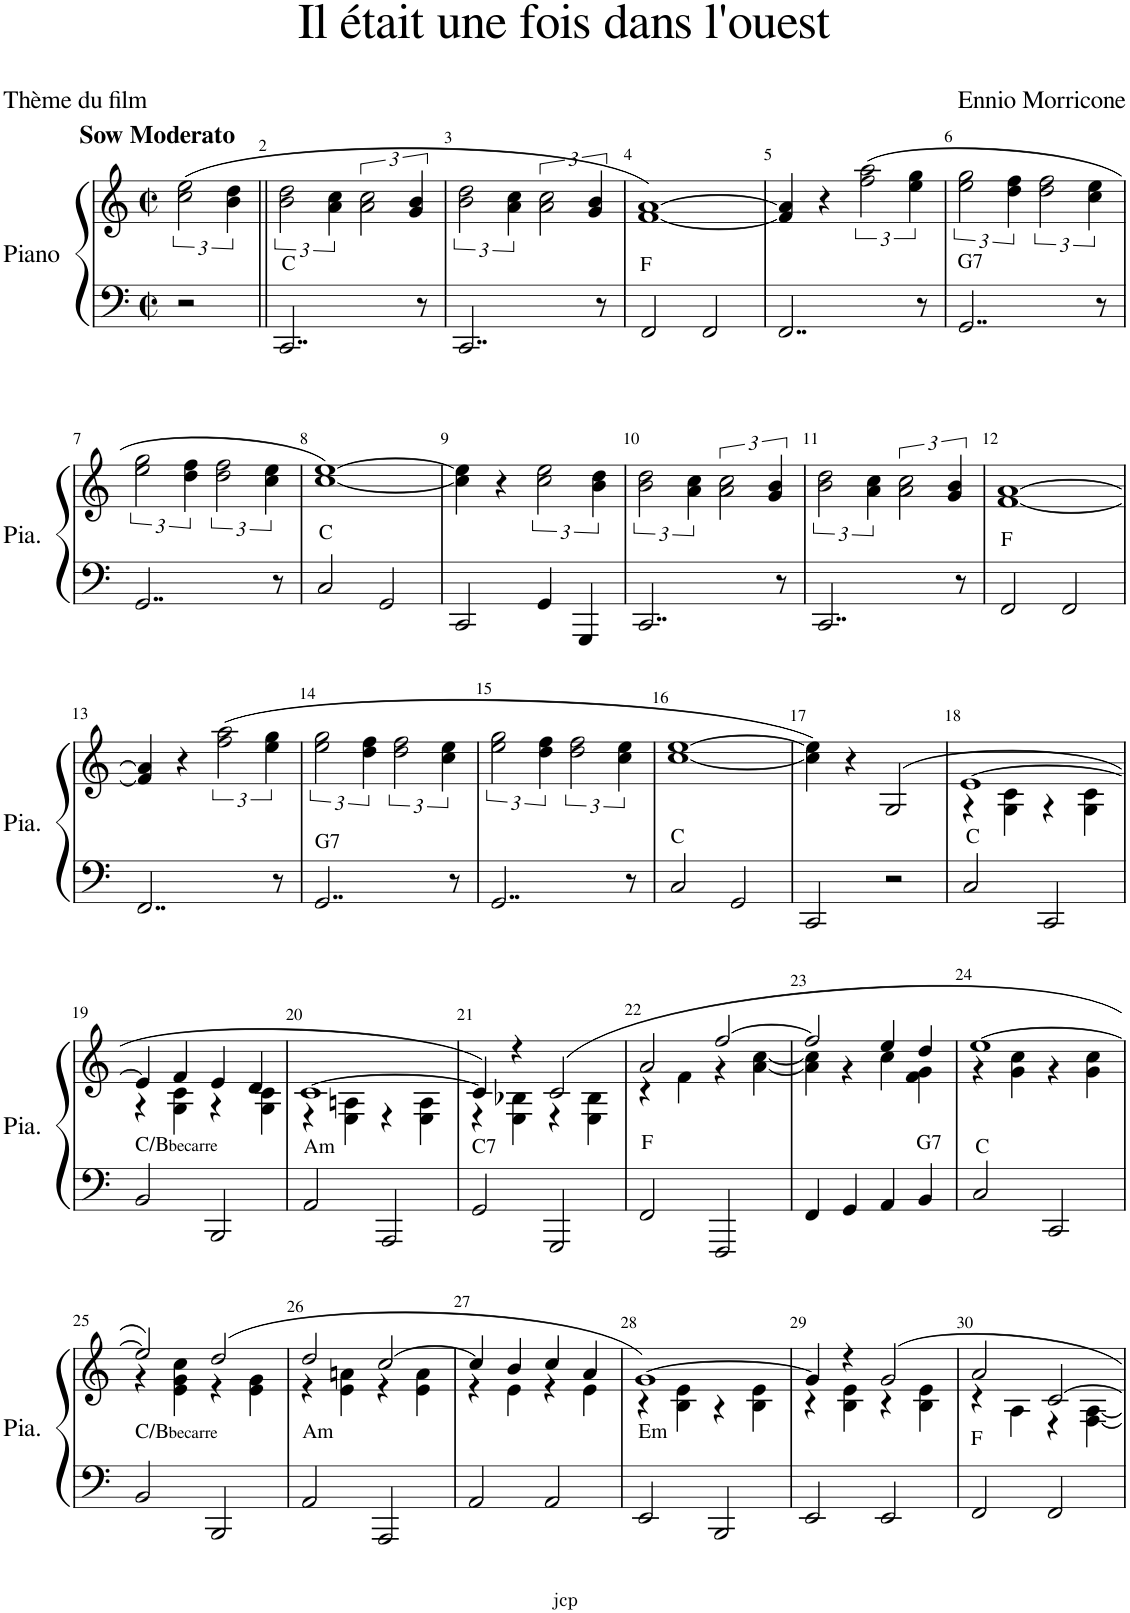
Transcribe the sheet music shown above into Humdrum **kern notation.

**kern	**kern
*part1	*part1
*staff2	*staff1
*I"Piano	*
*I'Pia.	*
*clefF4	*clefG2
*k[]	*k[]
*M2/2	*M2/2
*met(c|)	*met(c|)
=1	=1
!	!LO:TX:a:B:t=Moderato
!	!LO:TX:a:B:t=Sow
2r	(3cc\ 3ee\
.	6b\ 6dd\
=2||	=2||
!LO:TX:a:t=C	!
2..CC/	3b\ 3dd\
.	6a\ 6cc\
.	3a\ 3cc\
.	6g/ 6b/
8r	.
=3	=3
2..CC/	3b\ 3dd\
.	6a\ 6cc\
.	3a\ 3cc\
.	6g/ 6b/
8r	.
=4	=4
!LO:TX:a:t=F	!
2FF/	[1f [1a)
2FF/	.
=5	=5
2..FF/	4f/] 4a/]
.	4r
.	(3ff\ 3aa\
.	6ee\ 6gg\
8r	.
=6	=6
!LO:TX:a:t=G7	!
2..GG/	3ee\ 3gg\
.	6dd\ 6ff\
.	3dd\ 3ff\
.	6cc\ 6ee\
8r	.
!!LO:LB:g=z
=7	=7
2..GG/	3ee\ 3gg\
.	6dd\ 6ff\
.	3dd\ 3ff\
.	6cc\ 6ee\
8r	.
=8	=8
!LO:TX:a:t=C	!
2C/	[1cc [1ee)
2GG/	.
=9	=9
2CC/	4cc\] 4ee\]
.	4r
4GG/	3cc\ 3ee\
4GGG/	.
.	6b\ 6dd\
=10	=10
2..CC/	3b\ 3dd\
.	6a\ 6cc\
.	3a\ 3cc\
.	6g/ 6b/
8r	.
=11	=11
2..CC/	3b\ 3dd\
.	6a\ 6cc\
.	3a\ 3cc\
.	6g/ 6b/
8r	.
=12	=12
!LO:TX:a:t=F	!
2FF/	[1f [1a
2FF/	.
!!LO:LB:g=z
=13	=13
2..FF/	4f/] 4a/]
.	4r
.	(3ff\ 3aa\
.	6ee\ 6gg\
8r	.
=14	=14
!LO:TX:a:t=G7	!
2..GG/	3ee\ 3gg\
.	6dd\ 6ff\
.	3dd\ 3ff\
.	6cc\ 6ee\
8r	.
=15	=15
2..GG/	3ee\ 3gg\
.	6dd\ 6ff\
.	3dd\ 3ff\
.	6cc\ 6ee\
8r	.
=16	=16
!LO:TX:a:t=C	!
2C/	[1cc [1ee
2GG/	.
=17	=17
2CC/	4cc\] 4ee\])
.	4r
2r	(2G/
=18	=18
*	*^
!LO:TX:a:t=C	!	!
2C/	[1e	4r
.	.	4G\ 4c\
2CC/	.	4r
.	.	4G\ 4c\
!!LO:LB:g=z	!!
=19	=19	=19
!LO:TX:a:t=C/B	!	!
!LO:TX:a:t=becarre	!	!
2BB/	4e/]	4r
.	4f/	4G\ 4c\
2BBB/	4e/	4r
.	4d/	4G\ 4c\
=20	=20	=20
!LO:TX:a:t=Am	!	!
2AA/	[1c	4r
.	.	4E\ 4An\
2AAA/	.	4r
.	.	4E\ 4A\
=21	=21	=21
!LO:TX:a:t=C7	!	!
2GG/	4c/])	4r
.	4r	4E\ 4B-X\
2GGG/	(2c/	4r
.	.	4E\ 4B-\
=22	=22	=22
!LO:TX:a:t=F	!	!
2FF/	2a/	4r
.	.	4f\
2FFF/	[2ff/	4r
.	.	[4a\ [4cc\
=23	=23	=23
4FF/	2ff/]	4a\] 4cc\]
4GG/	.	4r
4AA/	4ee/	4cc\
!LO:TX:a:t=G7	!	!
4BB/	4dd/	4f\ 4g\
=24	=24	=24
!LO:TX:a:t=C	!	!
2C/	[1ee	4r
.	.	4g\ 4cc\
2CC/	.	4r
.	.	4g\ 4cc\
!!LO:LB:g=z	!!
=25	=25	=25
!LO:TX:a:t=C/B	!	!
!LO:TX:a:t=becarre	!	!
2BB/	2ee/])	4r
.	.	4e\ 4g\ 4cc\
2BBB/	(2dd/	4r
.	.	4e\ 4g\
=26	=26	=26
!LO:TX:a:t=Am	!	!
2AA/	2dd/	4r
.	.	4e\ 4an\
2AAA/	[2cc/	4r
.	.	4e\ 4a\
=27	=27	=27
2AA/	4cc/]	4r
.	4b/	4e\
2AA/	4cc/	4r
.	4a/	4e\
=28	=28	=28
!LO:TX:a:t=Em	!	!
2EE/	[1g)	4r
.	.	4B\ 4e\
2BBB/	.	4r
.	.	4B\ 4e\
=29	=29	=29
2EE/	4g/]	4r
.	4r	4B\ 4e\
2EE/	2g/	4r
.	.	4B\ 4e\
=30	=30	=30
!LO:TX:a:t=F	!	!
2FF/	2a/	4r
.	.	4A\
2FF/	[2c/	4r
.	.	[4F\ [4A\
*	*v	*v
=	=
*-	*-
